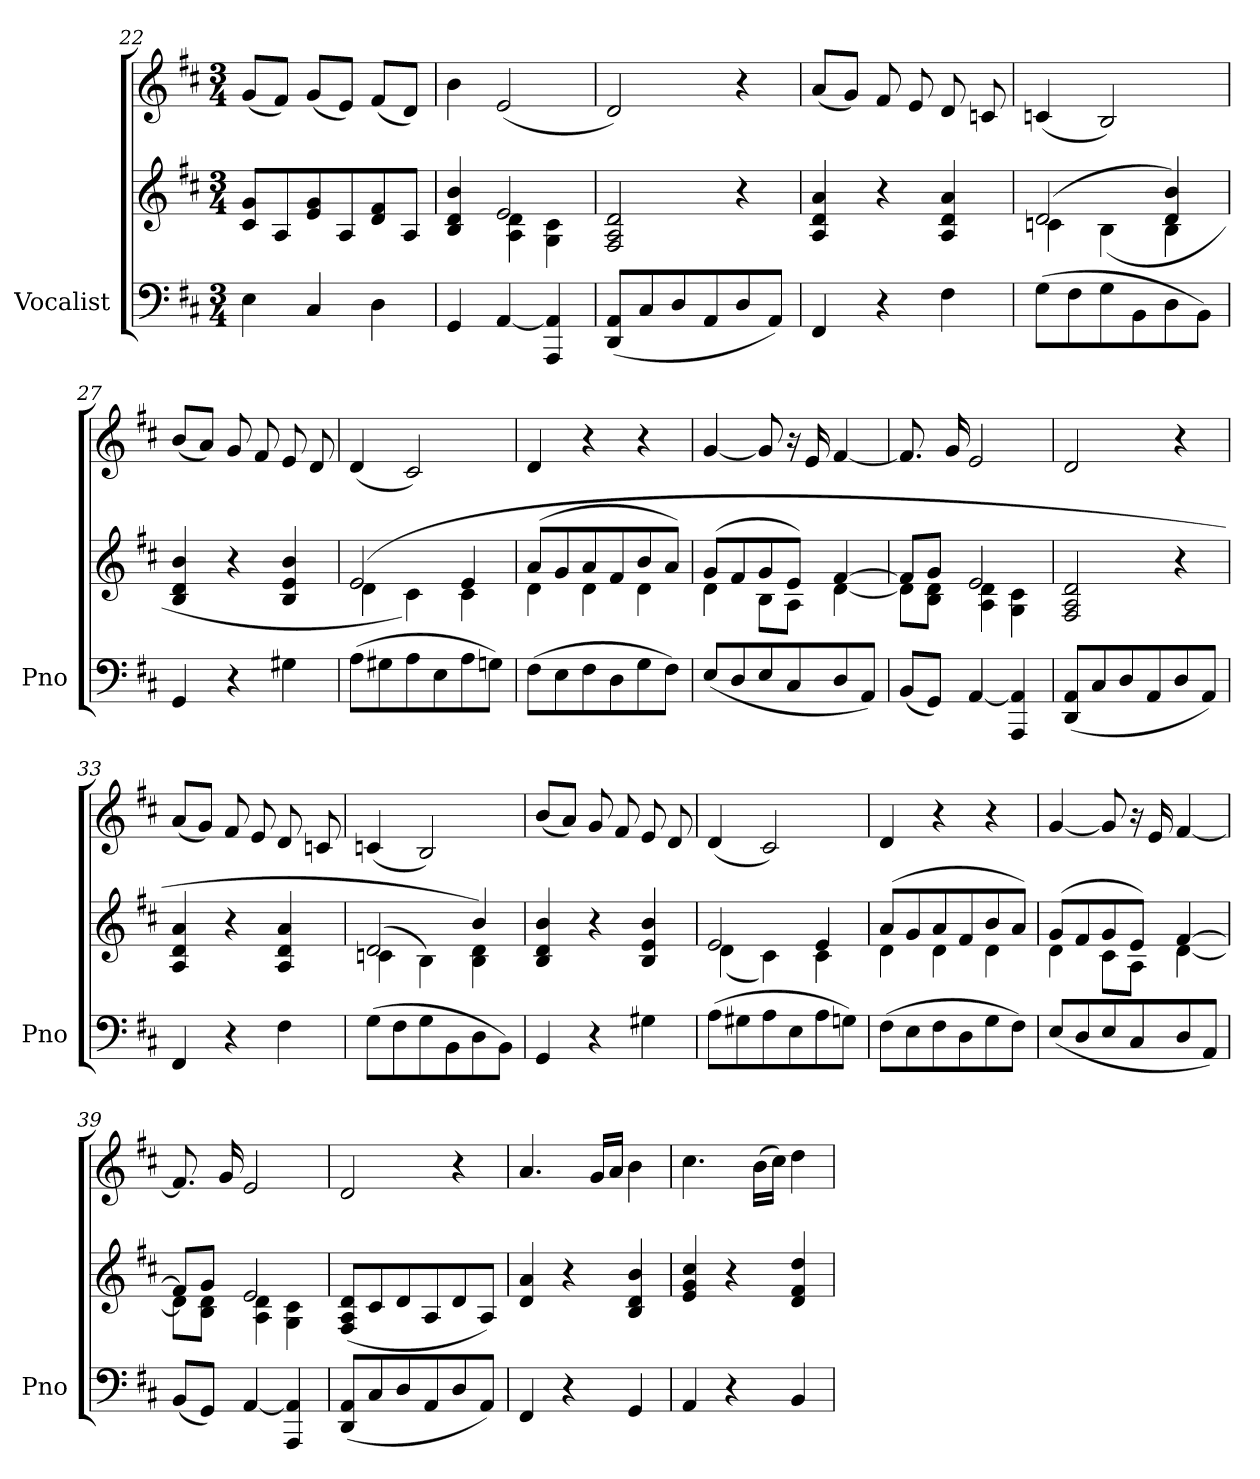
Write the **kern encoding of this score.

**kern	**kern	**kern
*part1	*part1	*part1
*staff3	*staff2	*staff1
*I"Vocalist	*	*
*I'Pno	*	*
*clefF4	*clefG2	*clefG2
*k[f#c#]	*k[f#c#]	*k[f#c#]
*D:	*D:	*D:
*M3/4	*M3/4	*M3/4
=22	=22	=22
4E\	8c#/ 8g/L	(8g/L
.	8A/	8f#/J)
4C#/	8e/ 8g/	(8g/L
.	8A/	8e/J)
4D\	8d/ 8f#/	(8f#/L
.	8A/J	8d/J)
=23	=23	=23
*	*^	*
4GG/	4B/ 4d/ 4b/	4ryy	4b\
[4AA/	2e/	4A\ 4d\	(2e/
4AAA/ 4AA]/	.	4G\ 4c#\	.
*	*v	*v	*
=24	=24	=24
(8DD/ 8AA/L	2F#/ 2A/ 2d/	2d/)
8C#/	.	.
8D/	.	.
8AA/	.	.
8D/	4r	4r
8AA/J)	.	.
=25	=25	=25
4FF#/	4A/ 4d/ 4a/	(8a/L
.	.	8g/J)
4r	4r	8f#/
.	.	8e/
4F#\	4A/ 4d/ 4a/	8d/
.	.	8cn/
=26	=26	=26
*	*^	*
(8G\L	(2d/	4cn\	(4cn/
8F#\	.	.	.
8G\	.	(4B\	2B/)
8BB\	.	.	.
8D\	4d/ 4b/)	4B\	.
8BB\J)	.	.	.
*	*v	*v	*
=27	=27	=27
4GG/	4B/ 4d/ 4b/	(8b/L
.	.	8a/J)
4r	4r	8g/
.	.	8f#/
4G#X\	4B/ 4e/ 4b/	8e/
.	.	8d/
=28	=28	=28
*	*^	*
(8A\L	(2e/	4d\	(4d/
8G#X\	.	.	.
8A\	.	4c#\)	2c#/)
8E\	.	.	.
8A\	4e/	4c#\	.
8Gn\J)	.	.	.
=29	=29	=29	=29
(8F#\L	(8a/L	4d\	4d/
8E\	8g/	.	.
8F#\	8a/	4d\	4r
8D\	8f#/	.	.
8G\	8b/	4d\	4r
8F#\J)	8a/J)	.	.
=30	=30	=30	=30
(8E/L	(8g/L	4d\	[4g/
8D/	8f#/	.	.
8E/	8g/	8B\L	8g/]
8C#/	8e/J)	8A\J	16r
.	.	.	16e/
8D/	[4f#/	[4d\	[4f#/
8AA/J)	.	.	.
=31	=31	=31	=31
(8BB/L	8f#/L]	8d\L]	8.f#/]
8GG/J)	8g/J	8B\ 8d\J	.
.	.	.	16g/
[4AA/	2e/	4A\ 4d\	2e/
4AAA/ 4AA]/	.	4G\ 4c#\	.
*	*v	*v	*
=32	=32	=32
(8DD/ 8AA/L	2F#/ 2A/ 2d/	2d/
8C#/	.	.
8D/	.	.
8AA/	.	.
8D/	4r	4r
8AA/J)	.	.
=33	=33	=33
4FF#/	4A/ 4d/ 4a/	(8a/L
.	.	8g/J)
4r	4r	8f#/
.	.	8e/
4F#\	4A/ 4d/ 4a/	8d/
.	.	8cn/
=34	=34	=34
*	*^	*
(8G\L	(2d/	4cn\	(4cn/
8F#\	.	.	.
8G\	.	4B\)	2B/)
8BB\	.	.	.
8D\	4b/)	4B\ 4d\	.
8BB\J)	.	.	.
*	*v	*v	*
=35	=35	=35
4GG/	4B/ 4d/ 4b/	(8b/L
.	.	8a/J)
4r	4r	8g/
.	.	8f#/
4G#X\	4B/ 4e/ 4b/	8e/
.	.	8d/
=36	=36	=36
*	*^	*
(8A\L	2e/	(4d\	(4d/
8G#X\	.	.	.
8A\	.	4c#\)	2c#/)
8E\	.	.	.
8A\	4e/	4c#\	.
8Gn\J)	.	.	.
=37	=37	=37	=37
(8F#\L	(8a/L	4d\	4d/
8E\	8g/	.	.
8F#\	8a/	4d\	4r
8D\	8f#/	.	.
8G\	8b/	4d\	4r
8F#\J)	8a/J)	.	.
=38	=38	=38	=38
(8E/L	(8g/L	4d\	[4g/
8D/	8f#/	.	.
8E/	8g/	8c#\L	8g/]
8C#/	8e/J)	8A\J	16r
.	.	.	16e/
8D/	[4f#/	[4d\	[4f#/
8AA/J)	.	.	.
=39	=39	=39	=39
(8BB/L	8f#/L]	8d\L]	8.f#/]
8GG/J)	8g/J	8B\ 8d\J	.
.	.	.	16g/
[4AA/	2e/	4A\ 4d\	2e/
4AAA/ 4AA]/	.	4G\ 4c#\	.
*	*v	*v	*
=40	=40	=40
(8DD/ 8AA/L	(8F#/ 8A/ 8d/L	2d/
8C#/	8c#/	.
8D/	8d/	.
8AA/	8A/	.
8D/	8d/	4r
8AA/J)	8A/J)	.
=41	=41	=41
4FF#/	4d/ 4a/	4.a/
4r	4r	.
.	.	16g/LL
.	.	16a/JJ
4GG/	4B/ 4d/ 4b/	4b\
=42	=42	=42
4AA/	4e/ 4g/ 4cc#/	4.cc#\
4r	4r	.
.	.	(16b\LL
.	.	16cc#\JJ)
4BB/	4d/ 4f#/ 4dd/	4dd\
=	=	=
*-	*-	*-
